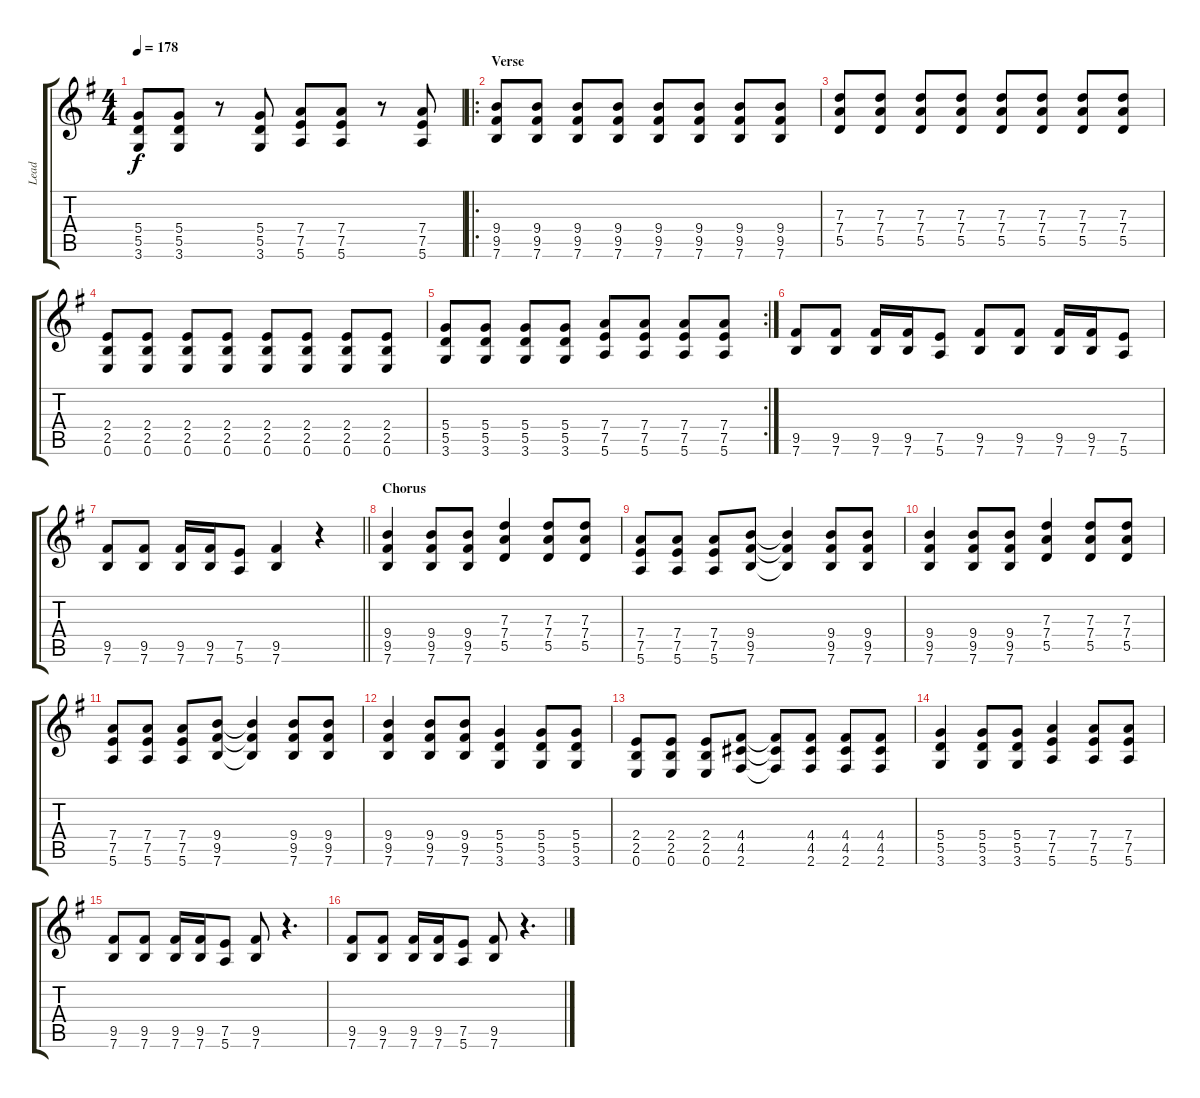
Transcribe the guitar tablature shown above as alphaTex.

\track ("Lead" "Lead") {instrument distortionguitar}
\staff {score tabs}
\tuning (E4 B3 G3 D3 A2 E2) {hide}
\ts (4 4)
\tempo 178
\clef g2
\ks g
(5.4 5.5 3.6).8{dy f} (5.4 5.5 3.6).8 r.8 (5.4 5.5 3.6).8 (7.4 7.5 5.6).8 (7.4 7.5 5.6).8 r.8 (7.4 7.5 5.6).8 |
\ro
\section ("" "Verse")
(9.4 9.5 7.6).8 (9.4 9.5 7.6).8 (9.4 9.5 7.6).8 (9.4 9.5 7.6).8 (9.4 9.5 7.6).8 (9.4 9.5 7.6).8 (9.4 9.5 7.6).8 (9.4 9.5 7.6).8 |
(7.3 7.4 5.5).8 (7.3 7.4 5.5).8 (7.3 7.4 5.5).8 (7.3 7.4 5.5).8 (7.3 7.4 5.5).8 (7.3 7.4 5.5).8 (7.3 7.4 5.5).8 (7.3 7.4 5.5).8 |
(2.4 2.5 0.6).8 (2.4 2.5 0.6).8 (2.4 2.5 0.6).8 (2.4 2.5 0.6).8 (2.4 2.5 0.6).8 (2.4 2.5 0.6).8 (2.4 2.5 0.6).8 (2.4 2.5 0.6).8 |
\rc 2
(5.4 5.5 3.6).8 (5.4 5.5 3.6).8 (5.4 5.5 3.6).8 (5.4 5.5 3.6).8 (7.4 7.5 5.6).8 (7.4 7.5 5.6).8 (7.4 7.5 5.6).8 (7.4 7.5 5.6).8 |
(9.5 7.6).8 (9.5 7.6).8 (9.5 7.6).16 (9.5 7.6).16 (7.5 5.6).8 (9.5 7.6).8 (9.5 7.6).8 (9.5 7.6).16 (9.5 7.6).16 (7.5 5.6).8 |
\barLineRight lightlight
(9.5 7.6).8 (9.5 7.6).8 (9.5 7.6).16 (9.5 7.6).16 (7.5 5.6).8 (9.5 7.6).4 r.4 |
\section ("" "Chorus")
(9.4 9.5 7.6).4 (9.4 9.5 7.6).8 (9.4 9.5 7.6).8 (7.3 7.4 5.5).4 (7.3 7.4 5.5).8 (7.3 7.4 5.5).8 |
(7.4 7.5 5.6).8 (7.4 7.5 5.6).8 (7.4 7.5 5.6).8 (9.4 9.5 7.6).8 (9.4{t} 9.5{t} 7.6{t}).4 (9.4 9.5 7.6).8 (9.4 9.5 7.6).8 |
(9.4 9.5 7.6).4 (9.4 9.5 7.6).8 (9.4 9.5 7.6).8 (7.3 7.4 5.5).4 (7.3 7.4 5.5).8 (7.3 7.4 5.5).8 |
(7.4 7.5 5.6).8 (7.4 7.5 5.6).8 (7.4 7.5 5.6).8 (9.4 9.5 7.6).8 (9.4{t} 9.5{t} 7.6{t}).4 (9.4 9.5 7.6).8 (9.4 9.5 7.6).8 |
(9.4 9.5 7.6).4 (9.4 9.5 7.6).8 (9.4 9.5 7.6).8 (5.4 5.5 3.6).4 (5.4 5.5 3.6).8 (5.4 5.5 3.6).8 |
(2.4 2.5 0.6).8 (2.4 2.5 0.6).8 (2.4 2.5 0.6).8 (4.4 4.5 2.6).8 (4.4{t} 4.5{t} 2.6{t}).8 (4.4 4.5 2.6).8 (4.4 4.5 2.6).8 (4.4 4.5 2.6).8 |
(5.4 5.5 3.6).4 (5.4 5.5 3.6).8 (5.4 5.5 3.6).8 (7.4 7.5 5.6).4 (7.4 7.5 5.6).8 (7.4 7.5 5.6).8 |
(9.5 7.6).8 (9.5 7.6).8 (9.5 7.6).16 (9.5 7.6).16 (7.5 5.6).8 (9.5 7.6).8 r.4{d} |
(9.5 7.6).8 (9.5 7.6).8 (9.5 7.6).16 (9.5 7.6).16 (7.5 5.6).8 (9.5 7.6).8 r.4{d}
